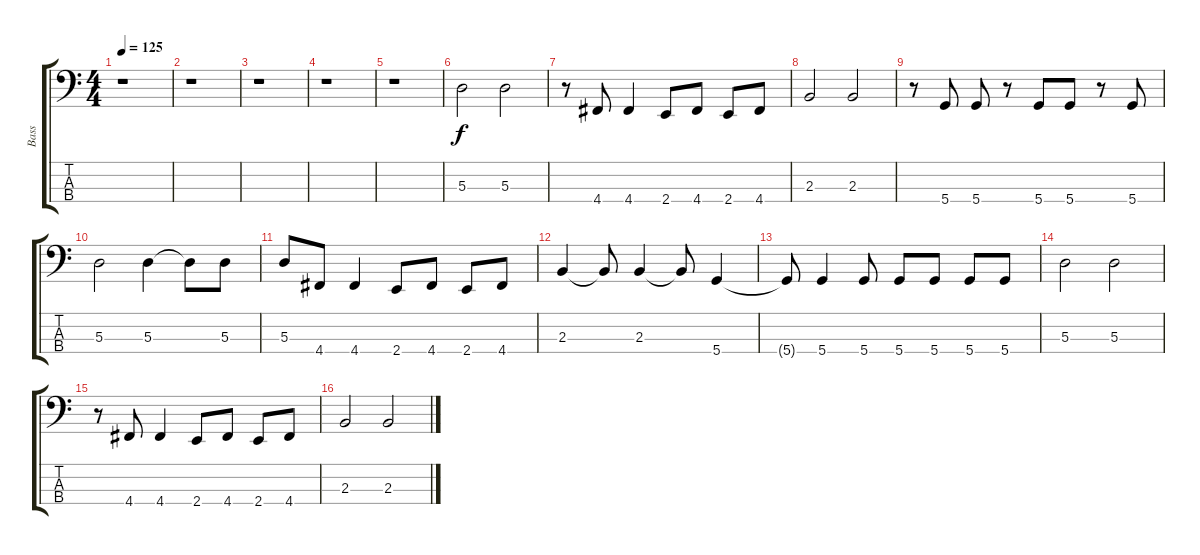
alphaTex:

\track ("Bass" "Bass") {instrument acousticbass}
\staff {score tabs}
\tuning (G2 D2 A1 D1) {hide}
\ts (4 4)
\tempo 125
\clef f4
\ks c
r.1{dy f} |
r.1 |
r.1 |
r.1 |
r.1 |
5.3.2 5.3.2 |
r.8 4.4.8 4.4.4 2.4.8 4.4.8 2.4.8 4.4.8 |
2.3.2 2.3.2 |
r.8 5.4.8 5.4.8 r.8 5.4.8 5.4.8 r.8 5.4.8 |
5.3.2 5.3.4 5.3{t}.8 5.3.8 |
5.3.8 4.4.8 4.4.4 2.4.8 4.4.8 2.4.8 4.4.8 |
2.3.4 2.3{t}.8 2.3.4 2.3{t}.8 5.4.4 |
5.4{t}.8 5.4.4 5.4.8 5.4.8 5.4.8 5.4.8 5.4.8 |
5.3.2 5.3.2 |
r.8 4.4.8 4.4.4 2.4.8 4.4.8 2.4.8 4.4.8 |
2.3.2 2.3.2
